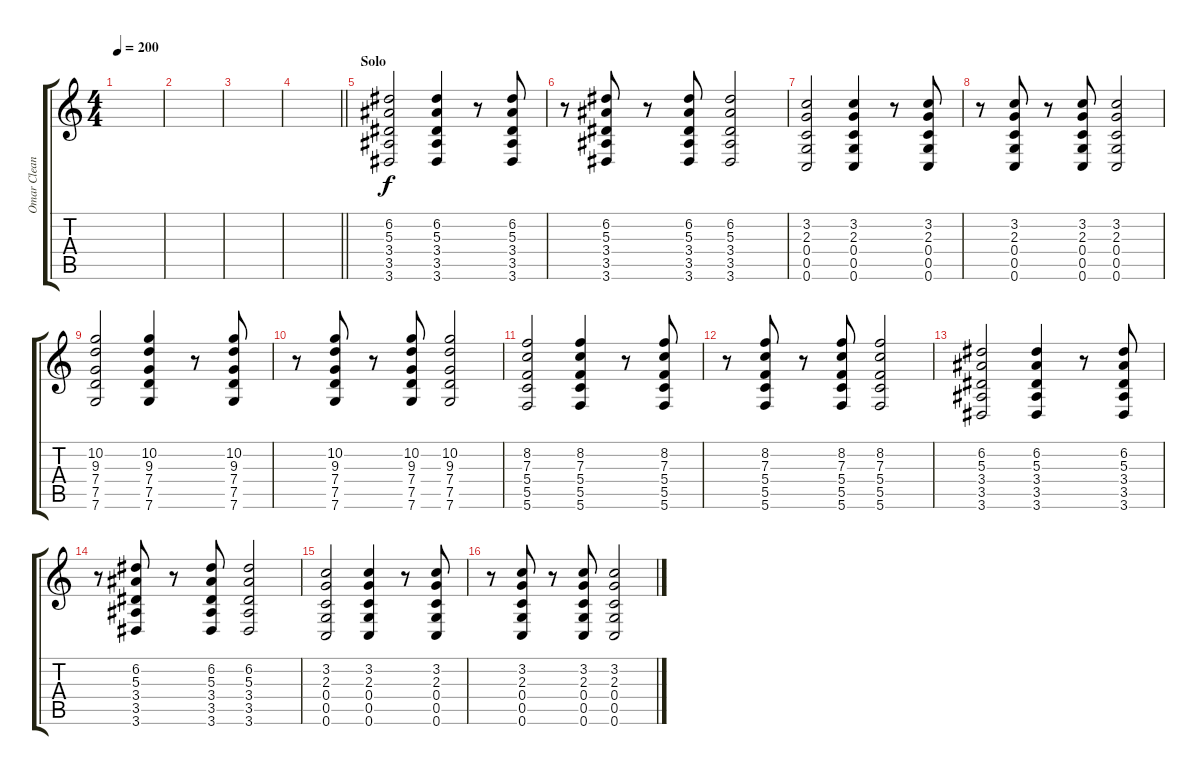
\track ("Omar Clean" "Omar Clean") {instrument electricguitarclean}
\staff {score tabs}
\tuning (D4 A3 F3 C3 G2 C2) {hide}
\ts (4 4)
\tempo 200
\clef g2
\ks c
|
|
|
\barLineRight lightlight
|
\section ("" "Solo")
(6.2 5.3 3.4 3.5 3.6).2{dy f instrument electricguitarclean} (6.2 5.3 3.4 3.5 3.6).4 r.8 (6.2 5.3 3.4 3.5 3.6).8 |
r.8 (6.2 5.3 3.4 3.5 3.6).8 r.8 (6.2 5.3 3.4 3.5 3.6).8 (6.2 5.3 3.4 3.5 3.6).2 |
(3.2 2.3 0.4 0.5 0.6).2 (3.2 2.3 0.4 0.5 0.6).4 r.8 (3.2 2.3 0.4 0.5 0.6).8 |
r.8 (3.2 2.3 0.4 0.5 0.6).8 r.8 (3.2 2.3 0.4 0.5 0.6).8 (3.2 2.3 0.4 0.5 0.6).2 |
(10.2 9.3 7.4 7.5 7.6).2 (10.2 9.3 7.4 7.5 7.6).4 r.8 (10.2 9.3 7.4 7.5 7.6).8 |
r.8 (10.2 9.3 7.4 7.5 7.6).8 r.8 (10.2 9.3 7.4 7.5 7.6).8 (10.2 9.3 7.4 7.5 7.6).2 |
(8.2 7.3 5.4 5.5 5.6).2 (8.2 7.3 5.4 5.5 5.6).4 r.8 (8.2 7.3 5.4 5.5 5.6).8 |
r.8 (8.2 7.3 5.4 5.5 5.6).8 r.8 (8.2 7.3 5.4 5.5 5.6).8 (8.2 7.3 5.4 5.5 5.6).2 |
(6.2 5.3 3.4 3.5 3.6).2{instrument electricguitarclean} (6.2 5.3 3.4 3.5 3.6).4 r.8 (6.2 5.3 3.4 3.5 3.6).8 |
r.8 (6.2 5.3 3.4 3.5 3.6).8 r.8 (6.2 5.3 3.4 3.5 3.6).8 (6.2 5.3 3.4 3.5 3.6).2 |
(3.2 2.3 0.4 0.5 0.6).2 (3.2 2.3 0.4 0.5 0.6).4 r.8 (3.2 2.3 0.4 0.5 0.6).8 |
r.8 (3.2 2.3 0.4 0.5 0.6).8 r.8 (3.2 2.3 0.4 0.5 0.6).8 (3.2 2.3 0.4 0.5 0.6).2
